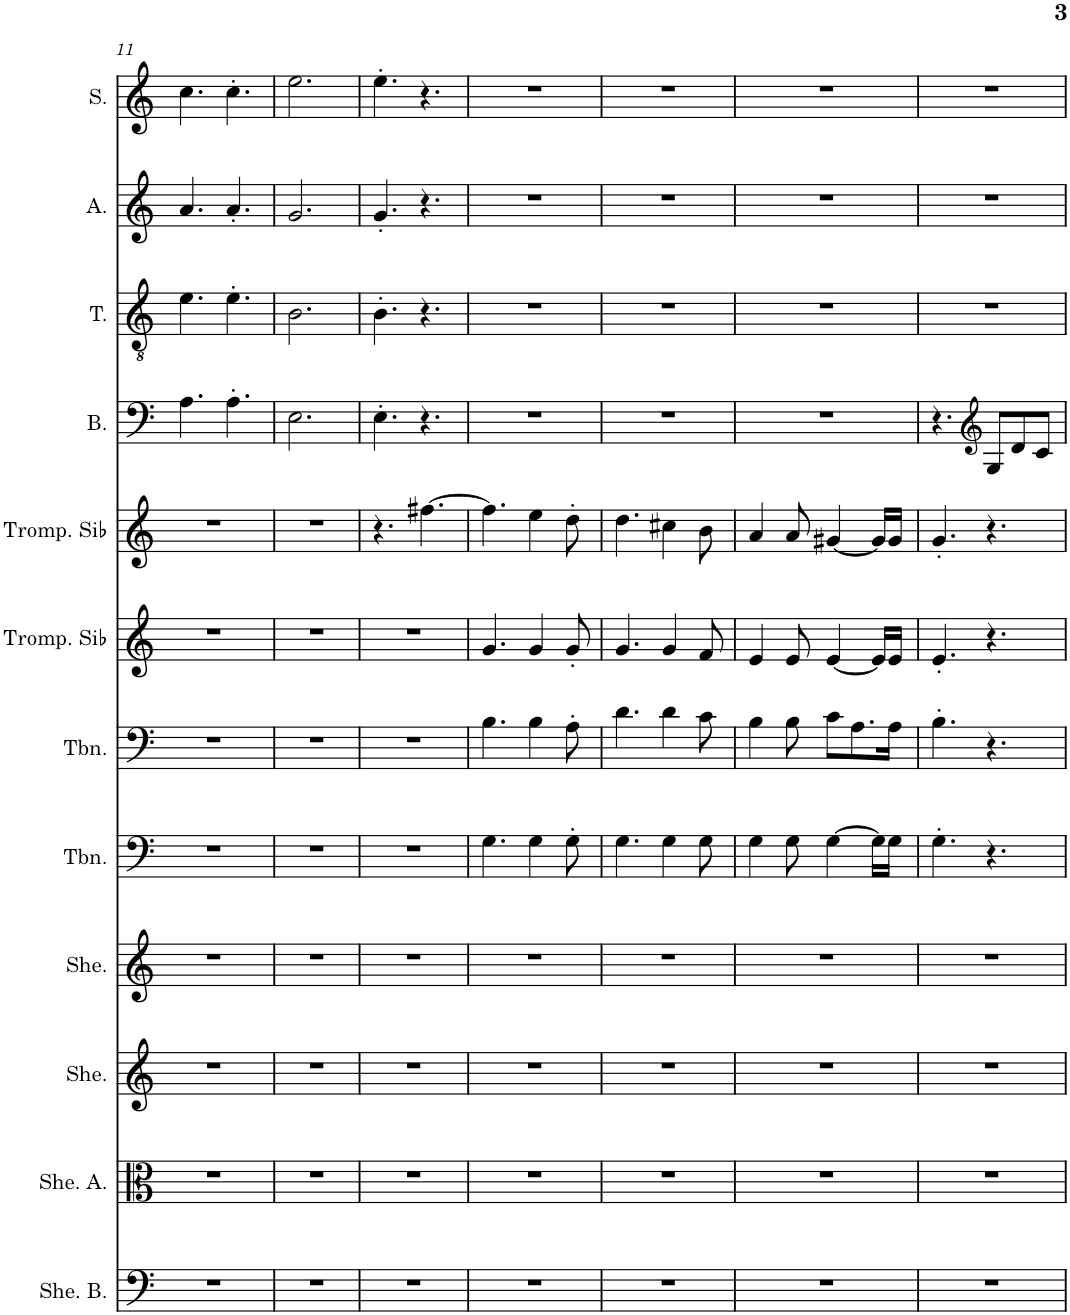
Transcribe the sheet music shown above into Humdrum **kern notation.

**kern	**kern	**kern	**kern	**kern	**kern	**kern	**kern	**kern	**kern	**kern	**kern
*part12	*part11	*part10	*part9	*part8	*part7	*part6	*part5	*part4	*part3	*part2	*part1
*staff12	*staff11	*staff10	*staff9	*staff8	*staff7	*staff6	*staff5	*staff4	*staff3	*staff2	*staff1
*I"Sheng Basse, Harmoniu	*I"Sheng Alto, Harmoniu	*I"Sheng, Harmoniu	*I"Sheng, Reed-Org	*I"Trombone, Solo Bas	*I"Trombone, Solo Ten	*I"Trompette en Sib, Solo Alt	*I"Trompette en Sib, Solo Sop	*I"Basse	*I"Ténor	*I"Alto	*I"Soprano
*I'She. B.	*I'She. A.	*I'She.	*I'She.	*I'Tbn.	*I'Tbn.	*I'Tromp. Sib	*I'Tromp. Sib	*I'B.	*I'T.	*I'A.	*I'S.
!!LO:PB:g=z
*clefF4	*clefC3	*clefG2	*clefG2	*clefF4	*clefF4	*clefG2	*clefG2	*clefF4	*clefGv2	*clefG2	*clefG2
*	*	*	*	*	*	*Trd1c2	*Trd1c2	*	*	*	*
*k[]	*k[]	*k[]	*k[]	*k[]	*k[]	*k[]	*k[]	*k[]	*k[]	*k[]	*k[]
*M6/8	*M6/8	*M6/8	*M6/8	*M6/8	*M6/8	*M6/8	*M6/8	*M6/8	*M6/8	*M6/8	*M6/8
=11	=11	=11	=11	=11	=11	=11	=11	=11	=11	=11	=11
2.r	2.r	2.r	2.r	2.r	2.r	2.r	2.r	4.A\	4.e\	4.a/	4.cc\
.	.	.	.	.	.	.	.	4.A'\	4.e'\	4.a'/	4.cc'\
=12	=12	=12	=12	=12	=12	=12	=12	=12	=12	=12	=12
2.r	2.r	2.r	2.r	2.r	2.r	2.r	2.r	2.E\	2.B\	2.g/	2.ee\
=13	=13	=13	=13	=13	=13	=13	=13	=13	=13	=13	=13
2.r	2.r	2.r	2.r	2.r	2.r	2.r	4.r	4.E'\	4.B'\	4.g'/	4.ee'\
.	.	.	.	.	.	.	[4.ff#X\	4.r	4.r	4.r	4.r
=14	=14	=14	=14	=14	=14	=14	=14	=14	=14	=14	=14
2.r	2.r	2.r	2.r	4.G\	4.B\	4.g/	4.ff#\]	2.r	2.r	2.r	2.r
.	.	.	.	4G\	4B\	4g/	4ee\	.	.	.	.
.	.	.	.	8G'\	8A'\	8g'/	8dd'\	.	.	.	.
=15	=15	=15	=15	=15	=15	=15	=15	=15	=15	=15	=15
2.r	2.r	2.r	2.r	4.G\	4.d\	4.g/	4.dd\	2.r	2.r	2.r	2.r
.	.	.	.	4G\	4d\	4g/	4cc#X\	.	.	.	.
.	.	.	.	8G\	8c\	8f/	8b\	.	.	.	.
=16	=16	=16	=16	=16	=16	=16	=16	=16	=16	=16	=16
2.r	2.r	2.r	2.r	4G\	4B\	4e/	4a/	2.r	2.r	2.r	2.r
.	.	.	.	8G\	8B\	8e/	8a/	.	.	.	.
.	.	.	.	[4G\	8c\L	[4e/	[4g#X/	.	.	.	.
.	.	.	.	.	8.A\	.	.	.	.	.	.
.	.	.	.	16G\LL]	.	16e/LL]	16g#/LL]	.	.	.	.
.	.	.	.	16G\JJ	16A\Jk	16e/JJ	16g#/JJ	.	.	.	.
=17	=17	=17	=17	=17	=17	=17	=17	=17	=17	=17	=17
2.r	2.r	2.r	2.r	4.G'\	4.B'\	4.e'/	4.g'/	4.r	2.r	2.r	2.r
*	*	*	*	*	*	*	*	*clefG2	*	*	*
.	.	.	.	4.r	4.r	4.r	4.r	8G/L	.	.	.
.	.	.	.	.	.	.	.	8d/	.	.	.
.	.	.	.	.	.	.	.	8c/J	.	.	.
=	=	=	=	=	=	=	=	=	=	=	=
*-	*-	*-	*-	*-	*-	*-	*-	*-	*-	*-	*-
